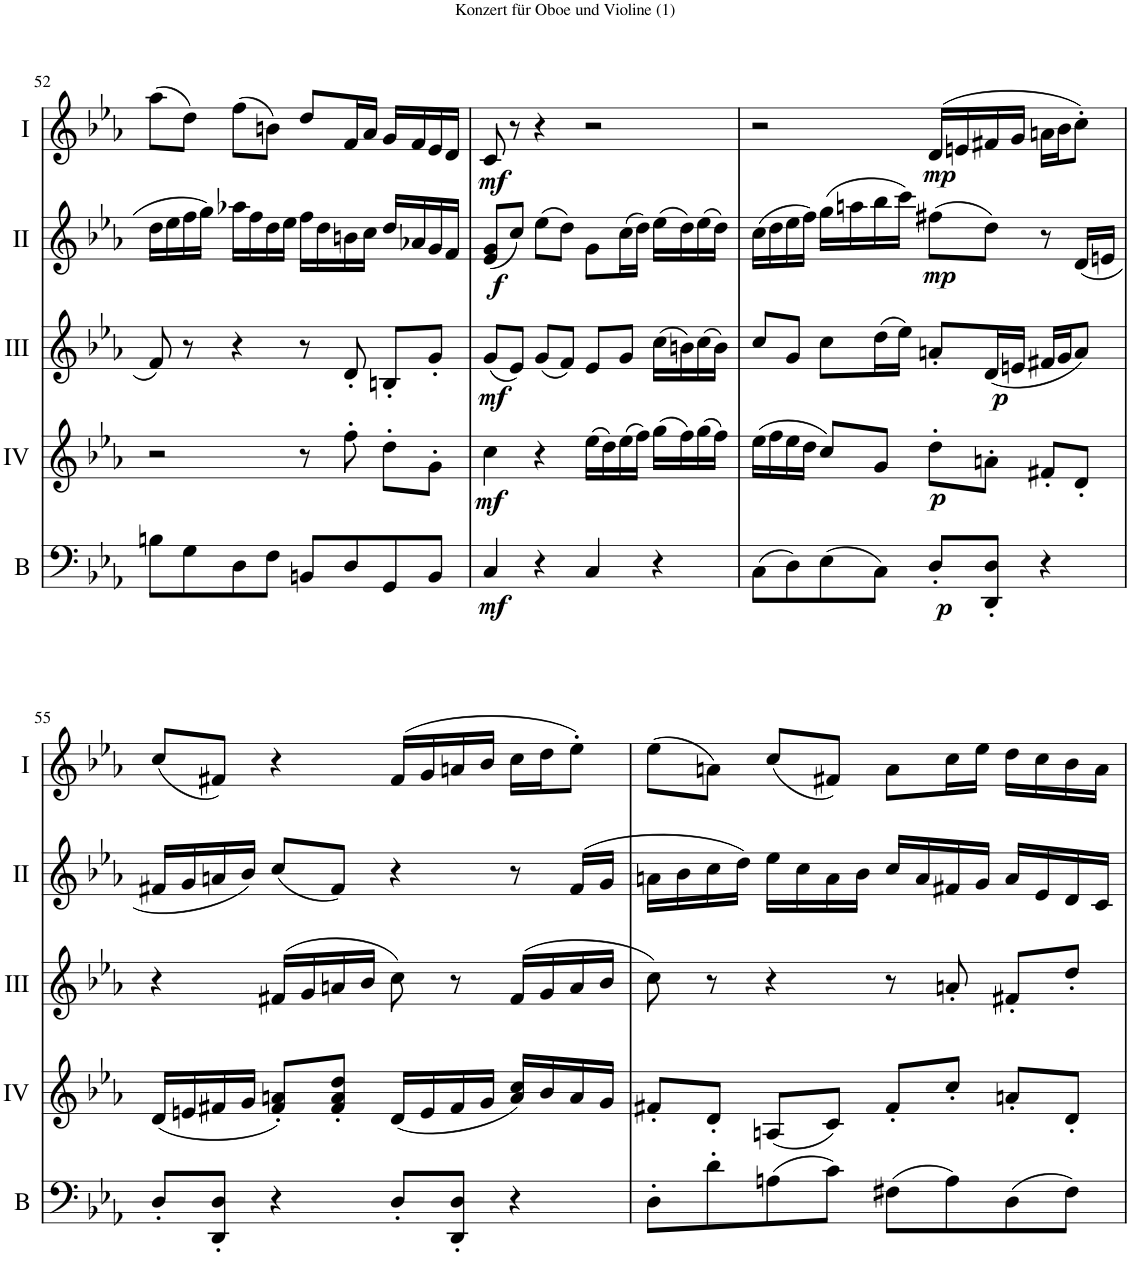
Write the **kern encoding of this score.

**kern	**dynam	**kern	**dynam	**kern	**dynam	**kern	**dynam	**kern	**dynam
*part5	*part5	*part4	*part4	*part3	*part3	*part2	*part2	*part1	*part1
*staff5	*staff5	*staff4	*staff4	*staff3	*staff3	*staff2	*staff2	*staff1	*staff1
*I"Basson	*	*I"Acc. 1	*	*I"Acc. 3	*	*I"Acc. 2	*	*I"Acc. 1	*
*I'B	*	*	*	*	*	*	*	*	*
!!LO:PB:g=z
*clefF4	*	*clefG2	*	*clefG2	*	*clefG2	*	*clefG2	*
*Trd7c12	*	*Trd7c12	*	*	*	*	*	*	*
*k[b-e-a-]	*	*k[b-e-a-]	*	*k[b-e-a-]	*	*k[b-e-a-]	*	*k[b-e-a-]	*
*M4/4	*	*M4/4	*	*M4/4	*	*M4/4	*	*M4/4	*
*met(c)	*	*met(c)	*	*met(c)	*	*met(c)	*	*met(c)	*
=52	=52	=52	=52	=52	=52	=52	=52	=52	=52
8Bn\L	.	2r	.	8f/	.	16dd\LL	.	(8aa-\L	.
.	.	.	.	.	.	16ee-\	.	.	.
8G\	.	.	.	8r	.	16ff\	.	8dd\J)	.
.	.	.	.	.	.	16gg\JJ	.	.	.
8D\	.	.	.	4r	.	16aa-X\LL	.	(8ff\L	.
.	.	.	.	.	.	16ff\	.	.	.
8F\J	.	.	.	.	.	16dd\	.	8bn\J)	.
.	.	.	.	.	.	16ee-\JJ	.	.	.
8BBn/L	.	8r	.	8r	.	16ff\LL	.	8dd/L	.
.	.	.	.	.	.	16dd\	.	.	.
8D/	.	8ff'\	.	8d'/	.	16bn\	.	16f/L	.
.	.	.	.	.	.	16cc\JJ	.	16a-/JJ	.
8GG/	.	8dd'\L	.	8Bn'/L	.	16dd/LL	.	16g/LL	.
.	.	.	.	.	.	16a-X/	.	16f/	.
8BB/J	.	8g'\J	.	8g'/J	.	16g/	.	16e-/	.
.	.	.	.	.	.	16f/JJ	.	16d/JJ	.
=53	=53	=53	=53	=53	=53	=53	=53	=53	=53
!	!LO:DY:b	!	!LO:DY:b	!	!LO:DY:b	!	!LO:DY:b	!	!LO:DY:b
4C/	mf	4cc\	mf	(8g/L	mf	(8e-/ 8g/L	f	8c/	mf
.	.	.	.	8e-/J)	.	8cc/J)	.	8r	.
4r	.	4r	.	(8g/L	.	(8ee-\L	.	4r	.
.	.	.	.	8f/J)	.	8dd\J)	.	.	.
4C/	.	(16ee-\LL	.	8e-/L	.	8g\L	.	2r	.
.	.	16dd\)	.	.	.	.	.	.	.
.	.	(16ee-\	.	8g/J	.	(16cc\L	.	.	.
.	.	16ff\JJ)	.	.	.	16dd\JJ)	.	.	.
4r	.	(16gg\LL	.	(16cc\LL	.	(16ee-\LL	.	.	.
.	.	16ff\)	.	16bn\)	.	16dd\)	.	.	.
.	.	(16gg\	.	(16cc\	.	(16ee-\	.	.	.
.	.	16ff\JJ)	.	16b\JJ)	.	16dd\JJ)	.	.	.
=54	=54	=54	=54	=54	=54	=54	=54	=54	=54
(8C\L	.	(16ee-\LL	.	8cc/L	.	(16cc\LL	.	2r	.
.	.	16ff\	.	.	.	16dd\	.	.	.
8D\)	.	16ee-\	.	8g/J	.	16ee-\	.	.	.
.	.	16dd\JJ	.	.	.	16ff\JJ)	.	.	.
(8E-\	.	8cc/L)	.	8cc\L	.	(16gg\LL	.	.	.
.	.	.	.	.	.	16aan\	.	.	.
8C\J)	.	8g/J	.	(16dd\L	.	16bb-\	.	.	.
.	.	.	.	16ee-\JJ)	.	16ccc\JJ)	.	.	.
!	!LO:DY:b	!	!LO:DY:b	!	!	!	!LO:DY:b	!	!LO:DY:b
8D'/L	p	8dd'\L	p	8an'/L	.	(8ff#X\L	mp	(16d/LL	mp
.	.	.	.	.	.	.	.	16en/	.
!	!	!	!	!	!LO:DY:b	!	!	!	!
8DD/' 8D/'J	.	8an'\J	.	(16d/L	p	8dd\J)	.	16f#X/	.
.	.	.	.	16en/JJ	.	.	.	16g/JJ	.
4r	.	8f#X'/L	.	16f#X/LL	.	8r	.	16an\LL	.
.	.	.	.	16g/J	.	.	.	16b-\J	.
.	.	8d'/J	.	8a/J)	.	(16d/LL	.	8cc'\J)	.
.	.	.	.	.	.	16en/JJ	.	.	.
!!LO:LB:g=z
=55	=55	=55	=55	=55	=55	=55	=55	=55	=55
8D'/L	.	(16d/LL	.	4r	.	16f#X/LL	.	(8cc/L	.
.	.	16en/	.	.	.	16g/	.	.	.
8DD/' 8D/'J	.	16f#X/	.	.	.	16an/	.	8f#X/J)	.
.	.	16g/JJ	.	.	.	16b-/JJ)	.	.	.
4r	.	8f#/' 8an/'L)	.	(16f#X/LL	.	(8cc/L	.	4r	.
.	.	.	.	16g/	.	.	.	.	.
.	.	8f#/' 8a/' 8dd/'J	.	16an/	.	8f#/J)	.	.	.
.	.	.	.	16b-/JJ	.	.	.	.	.
8D'/L	.	(16d/LL	.	8cc\)	.	4r	.	(16f#/LL	.
.	.	16e/	.	.	.	.	.	16g/	.
8DD/' 8D/'J	.	16f#/	.	8r	.	.	.	16an/	.
.	.	16g/JJ	.	.	.	.	.	16b-/JJ	.
4r	.	16a/ 16cc/LL)	.	(16f#/LL	.	8r	.	16cc\LL	.
.	.	16b-/	.	16g/	.	.	.	16dd\J	.
.	.	16a/	.	16a/	.	(16f#/LL	.	8ee-'\J)	.
.	.	16g/JJ	.	16b-/JJ	.	16g/JJ	.	.	.
=56	=56	=56	=56	=56	=56	=56	=56	=56	=56
8D'\L	.	8f#X'/L	.	8cc\)	.	16an\LL	.	(8ee-\L	.
.	.	.	.	.	.	16b-\	.	.	.
8d'\	.	8d'/J	.	8r	.	16cc\	.	8an\J)	.
.	.	.	.	.	.	16dd\JJ)	.	.	.
(8An\	.	(8An/L	.	4r	.	16ee-\LL	.	(8cc/L	.
.	.	.	.	.	.	16cc\	.	.	.
8c\J)	.	8c/J)	.	.	.	16a\	.	8f#X/J)	.
.	.	.	.	.	.	16b-\JJ	.	.	.
(8F#X\L	.	8f#'/L	.	8r	.	16cc/LL	.	8a\L	.
.	.	.	.	.	.	16a/	.	.	.
8A\)	.	8cc'/J	.	8an'/	.	16f#X/	.	16cc\L	.
.	.	.	.	.	.	16g/JJ	.	16ee-\JJ	.
(8D\	.	8an'/L	.	8f#X'/L	.	16a/LL	.	16dd\LL	.
.	.	.	.	.	.	16e-/	.	16cc\	.
8F#\J)	.	8d'/J	.	8dd'/J	.	16d/	.	16b-\	.
.	.	.	.	.	.	16c/JJ	.	16a\JJ	.
=	=	=	=	=	=	=	=	=	=
*-	*-	*-	*-	*-	*-	*-	*-	*-	*-
